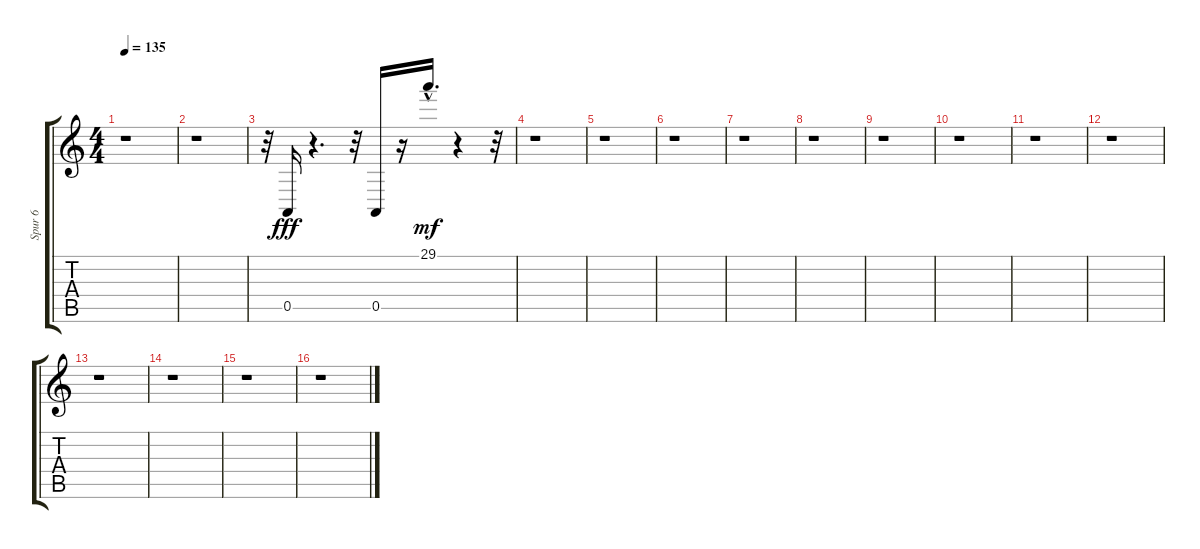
\track ("Spur 6" "Spur 6") {instrument pad3polysynth}
\staff {score tabs}
\tuning (E4 B3 G3 D3 A2 E2) {hide}
\ts (4 4)
\tempo 135
\clef g2
\ks c
r.1{dy fff instrument pad3polysynth} |
r.1 |
r.32 0.5.16 r.4{d} r.32 0.5.16 r.16 29.1{hac}.16{d dy mf} r.4 r.32 |
r.1 |
r.1 |
r.1 |
r.1 |
r.1 |
r.1 |
r.1 |
r.1 |
r.1 |
r.1 |
r.1 |
r.1 |
r.1
